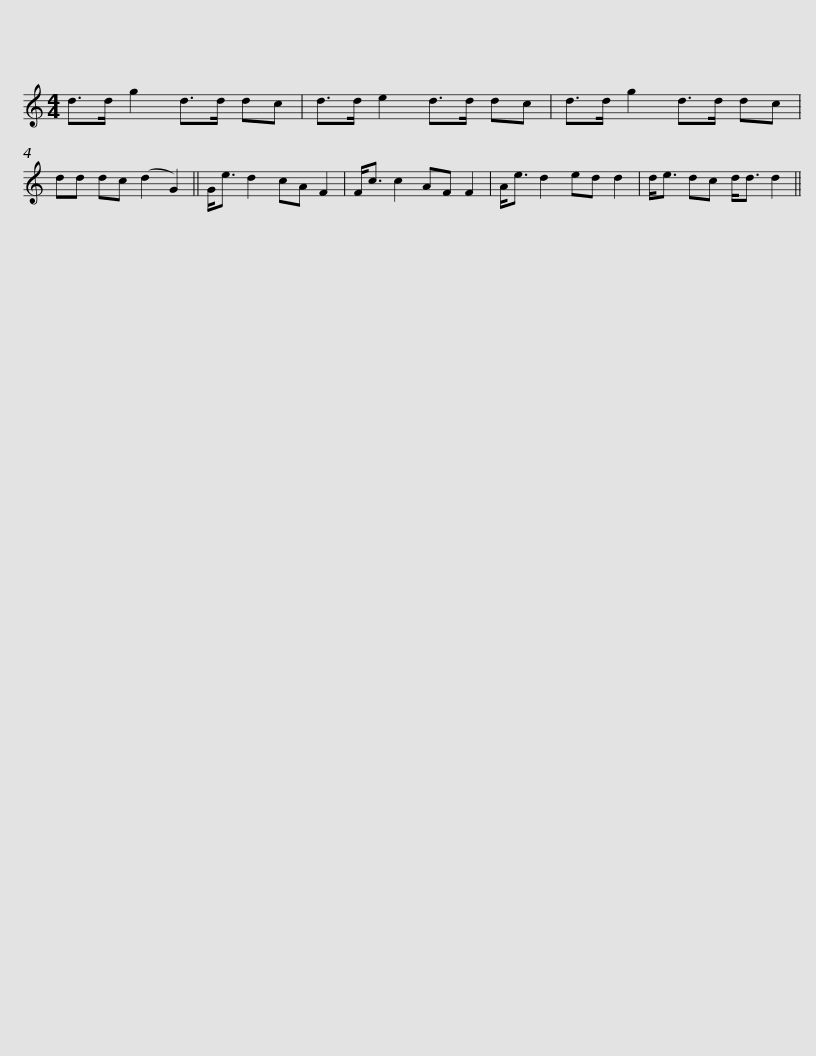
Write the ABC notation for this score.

X:1
L:1/8
M:4/4
I:linebreak $
K:C
V:1 treble
V:1
 d>d g2 d>d dc | d>d e2 d>d dc | d>d g2 d>d dc | dd dc (d2 G2) || G<e d2 cA F2 | %5
 F<c c2 AF F2 |$ A<e d2 ed d2 | d<e dc d<d d2 || %8
